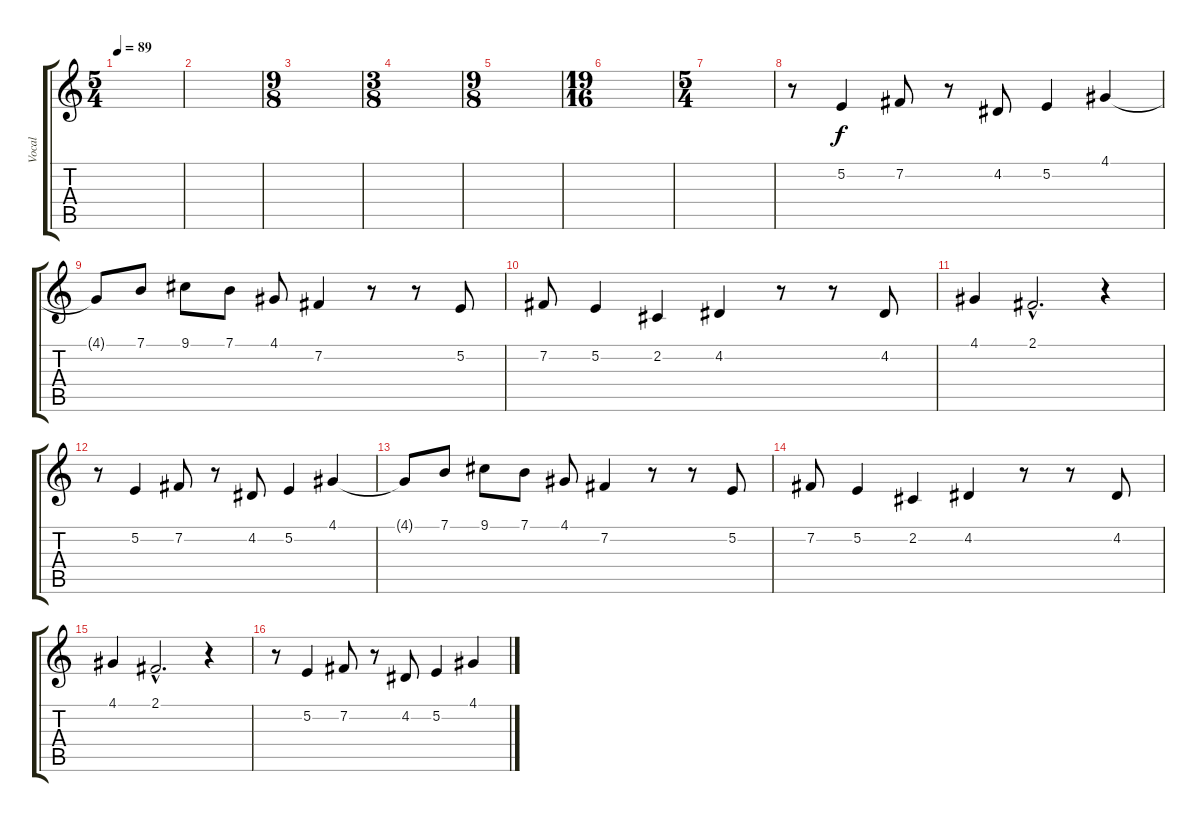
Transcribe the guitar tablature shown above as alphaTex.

\track ("Vocal" "Vocal") {instrument recorder}
\staff {score tabs}
\tuning (E4 B3 G3 D3 A2 E2) {hide}
\ts (5 4)
\tempo 89
\clef g2
\ks c
|
|
\ts (9 8)
|
\ts (3 8)
|
\ts (9 8)
|
\ts (19 16)
|
\ts (5 4)
|
r.8 5.2.4 7.2.8 r.8 4.2.8 5.2.4 4.1.4 |
4.1{t}.8 7.1.8 9.1.8 7.1.8 4.1.8 7.2.4 r.8 r.8 5.2.8 |
7.2.8 5.2.4 2.2.4 4.2.4 r.8 r.8 4.2.8 |
4.1.4 2.1{hac}.2{d} r.4 |
r.8 5.2.4 7.2.8 r.8 4.2.8 5.2.4 4.1.4 |
4.1{t}.8 7.1.8 9.1.8 7.1.8 4.1.8 7.2.4 r.8 r.8 5.2.8 |
7.2.8 5.2.4 2.2.4 4.2.4 r.8 r.8 4.2.8 |
4.1.4 2.1{hac}.2{d} r.4 |
r.8 5.2.4 7.2.8 r.8 4.2.8 5.2.4 4.1.4
